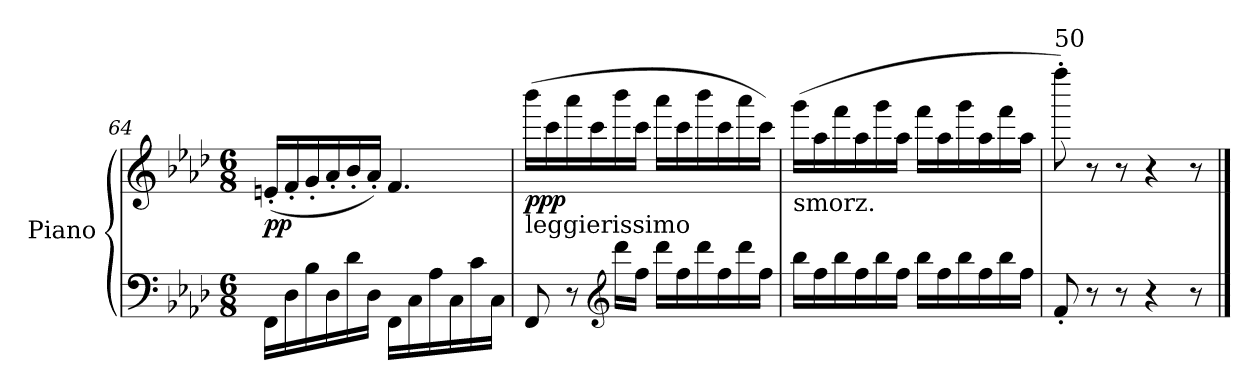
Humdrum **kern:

**kern	**kern	**dynam
*part1	*part1	*part1
*staff2	*staff1	*staff1/2
*I"Piano	*	*
*I'Pno	*	*
!!LO:LB:g=z
*clefF4	*clefG2	*
*k[b-e-a-d-]	*k[b-e-a-d-]	*
*A-:	*A-:	*
*M6/8	*M6/8	*
=64	=64	=64
!	!	!LO:DY:b
16FF\LL	(16en'/LL	pp
16D-\	16f'/	.
16B-\	16g'/	.
16D-\	16a-'/	.
16d-\	16b-'/	.
16D-\JJ	16a-'/JJ)	.
16FF\LL	4.f/	.
16C\	.	.
16A-\	.	.
16C\	.	.
16c\	.	.
16C\JJ	.	.
=65	=65	=65
!	!LO:TX:b:t=leggierissimo	!
!	!	!LO:DY:b
8FF/	(16bbb-\LL	ppp
.	16ccc\	.
8r	16aaa-\	.
.	16ccc\	.
*clefG2	*	*
16ddd-\LL	16bbb-\	.
16ff\JJ	16ccc\JJ	.
16ddd-\LL	16aaa-\LL	.
16ff\	16ccc\	.
16ddd-\	16bbb-\	.
16ff\	16ccc\	.
16ddd-\	16aaa-\	.
16ff\JJ	16ccc\JJ)	.
=66	=66	=66
!	!LO:TX:b:t=smorz.	!
16bb-\LL	(16ggg\LL	.
16ff\	16aa-\	.
16bb-\	16fff\	.
16ff\	16aa-\	.
16bb-\	16ggg\	.
16ff\JJ	16aa-\JJ	.
16bb-\LL	16fff\LL	.
16ff\	16aa-\	.
16bb-\	16ggg\	.
16ff\	16aa-\	.
16bb-\	16fff\	.
16ff\JJ	16aa-\JJ	.
=67	=67	=67
!	!LO:TX:a:t=50	!
8f'/	8ffff'\)	.
8r	8r	.
8r	8r	.
4r	4r	.
8r	8r	.
==	==	==
*-	*-	*-
